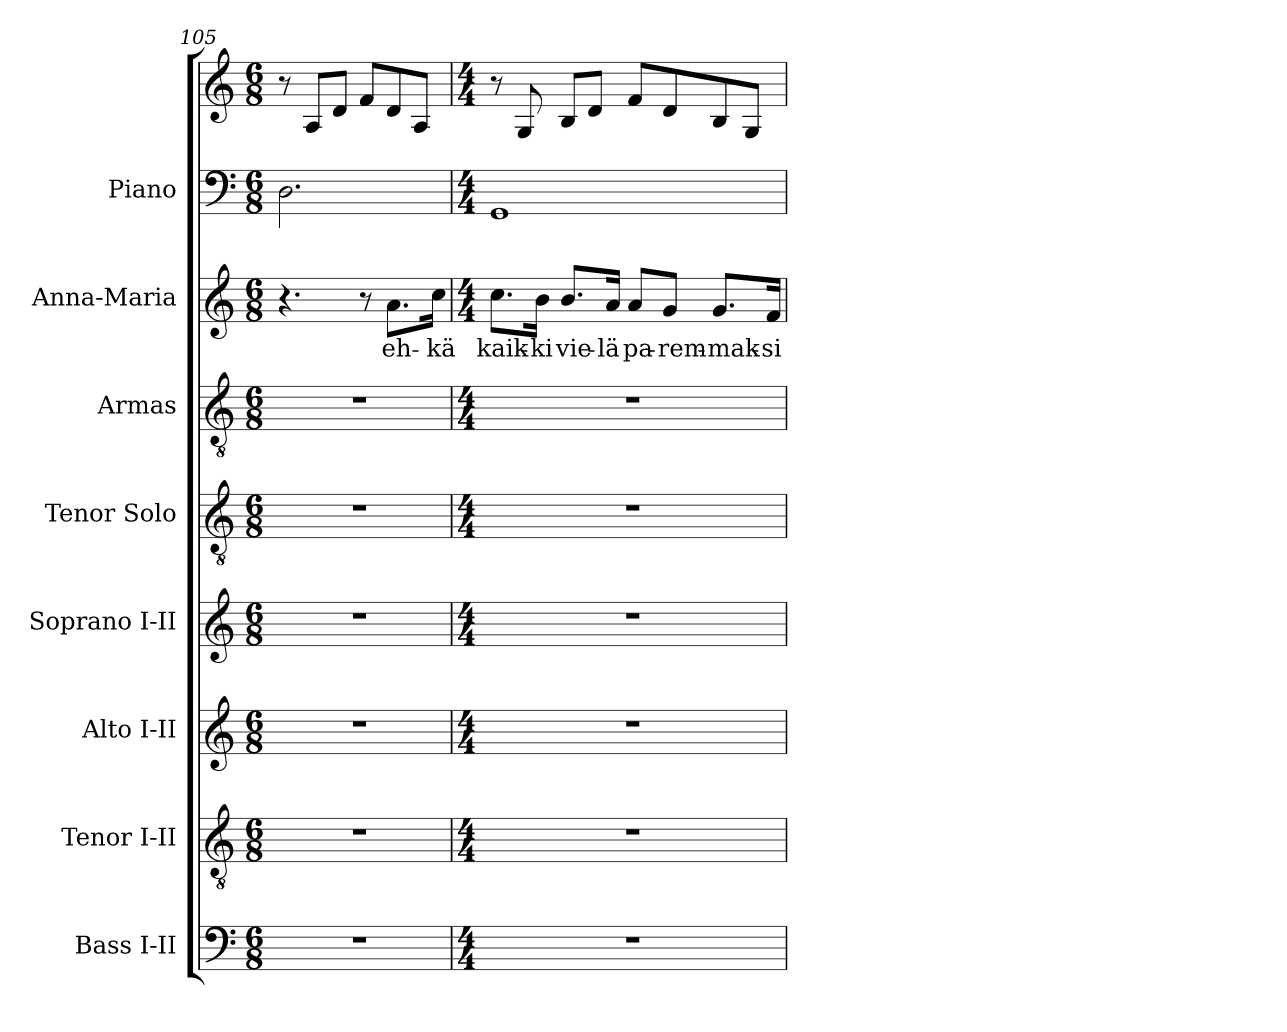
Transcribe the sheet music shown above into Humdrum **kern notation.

**kern	**kern	**kern	**kern	**kern	**kern	**kern	**text	**kern	**kern
*part8	*part7	*part6	*part5	*part4	*part3	*part2	*part2	*part1	*part1
*staff9	*staff8	*staff7	*staff6	*staff5	*staff4	*staff3	*staff3	*staff2	*staff1
*I"Bass I-II	*I"Tenor I-II	*I"Alto I-II	*I"Soprano I-II	*I"Tenor Solo	*I"Armas	*I"Anna-Maria	*	*I"Piano	*
*I'B.	*I'T.	*I'A.	*I'S.	*I'T. Solo	*I'Armas	*I'A-M	*	*I'Pno.	*
*clefF4	*clefGv2	*clefG2	*clefG2	*clefGv2	*clefGv2	*clefG2	*	*clefF4	*clefG2
*	*ITrd7c12	*	*	*ITrd7c12	*ITrd7c12	*	*	*	*
*k[]	*k[]	*k[]	*k[]	*k[]	*k[]	*k[]	*	*k[]	*k[]
*C:	*C:	*C:	*C:	*C:	*C:	*C:	*	*C:	*C:
*M6/8	*M6/8	*M6/8	*M6/8	*M6/8	*M6/8	*M6/8	*	*M6/8	*M6/8
=105	=105	=105	=105	=105	=105	=105	=105	=105	=105
!LO:N:vis=1	!LO:N:vis=1	!LO:N:vis=1	!LO:N:vis=1	!LO:N:vis=1	!LO:N:vis=1	!	!	!	!
2.r	2.r	2.r	2.r	2.r	2.r	4.r	.	2.Di\	8r
.	.	.	.	.	.	.	.	.	8Ai/L
.	.	.	.	.	.	.	.	.	8di/J
.	.	.	.	.	.	8r	.	.	8fi/L
!	!	!	!	!	!	!	!LO:LY:b:color=#000000	!	!
.	.	.	.	.	.	8.ai\L	eh-	.	8di/
.	.	.	.	.	.	.	.	.	8Ai/J
!	!	!	!	!	!	!	!LO:LY:b:color=#000000	!	!
.	.	.	.	.	.	16cci\Jk	-kä	.	.
=106	=106	=106	=106	=106	=106	=106	=106	=106	=106
*M4/4	*M4/4	*M4/4	*M4/4	*M4/4	*M4/4	*M4/4	*	*M4/4	*M4/4
!	!	!	!	!	!	!	!LO:LY:b:color=#000000	!	!
1r	1r	1r	1r	1r	1r	8.cci\L	kaik-	1GGi	8r
.	.	.	.	.	.	.	.	.	8Gi/
!	!	!	!	!	!	!	!LO:LY:b:color=#000000	!	!
.	.	.	.	.	.	16bi\Jk	-ki	.	.
!	!	!	!	!	!	!	!LO:LY:b:color=#000000	!	!
.	.	.	.	.	.	8.bi/L	vie-	.	8Bi/L
.	.	.	.	.	.	.	.	.	8di/J
!	!	!	!	!	!	!	!LO:LY:b:color=#000000	!	!
.	.	.	.	.	.	16ai/Jk	-lä	.	.
!	!	!	!	!	!	!	!LO:LY:b:color=#000000	!	!
.	.	.	.	.	.	8ai/L	pa-	.	8fi/L
!	!	!	!	!	!	!	!LO:LY:b:color=#000000	!	!
.	.	.	.	.	.	8gi/J	-rem-	.	8di/
!	!	!	!	!	!	!	!LO:LY:b:color=#000000	!	!
.	.	.	.	.	.	8.gi/L	-mak-	.	8Bi/
.	.	.	.	.	.	.	.	.	8Gi/J
!	!	!	!	!	!	!	!LO:LY:b:color=#000000	!	!
.	.	.	.	.	.	16fi/Jk	-si	.	.
=	=	=	=	=	=	=	=	=	=
*-	*-	*-	*-	*-	*-	*-	*-	*-	*-
